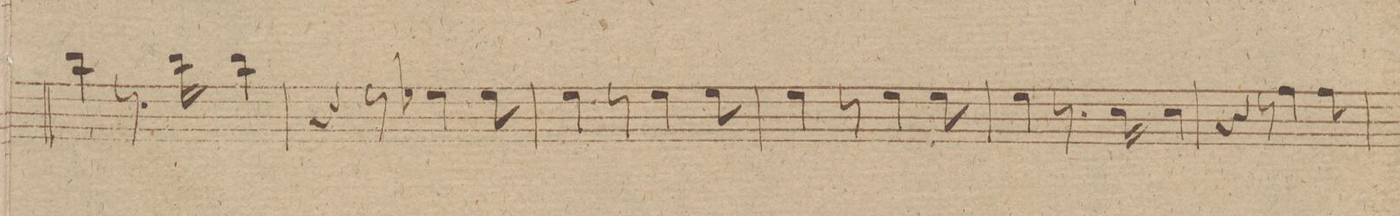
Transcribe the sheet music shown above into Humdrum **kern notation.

**kern	**dynam
*I"Clarinetto 1mo in. A.	*
*clefG2	*
*k[f#]	*
*M3/4	*
4gg\	.
8.r	.
*16\right	*
16gg\	.
4gg\	.
=70	=70
4r	.
8r	.
4ccnX\	.
8cc\	.
=71	=71
4cc\	.
8r	.
4cc\	.
8cc\	.
=72	=72
4cc\	.
8r	.
4cc\	.
8cc\	.
=73	=73
4cc\	.
8.r	.
16a/	.
4a/	.
=74	=74
4r	.
8r	.
4dd\	.
8dd\	.
=75	=75
*-	*-
